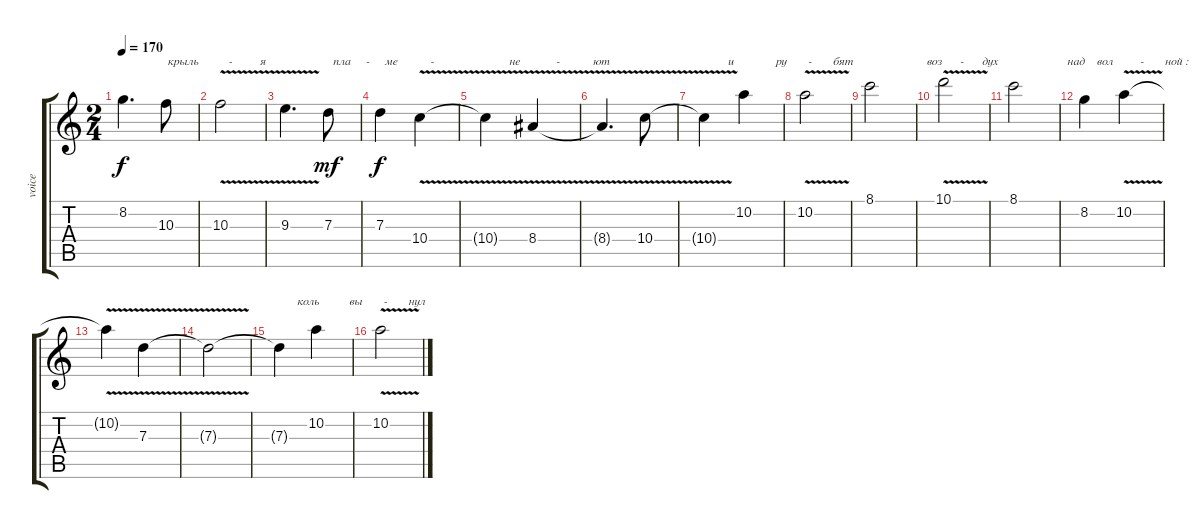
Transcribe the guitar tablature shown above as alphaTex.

\track ("voice" "voice") {instrument synthbass1}
\staff {score tabs}
\tuning (E4 B3 G3 D3 A2 E2) {hide}
\ts (2 4)
\tempo 170
\clef g2
\ks c
8.2.4{d txt "               крыль          -         я" dy f} 10.3.8 |
10.3{v}.2 |
9.3{v}.4{d txt "                пла     -     ме           -"} 7.3.8{dy mf} |
7.3.4{dy f} 10.4{v}.4 |
10.4{t}.4{txt "        не            -           ют"} 8.4{v}.4 |
8.4{t}.4{d} 10.4{v}.8 |
10.4{t}.4{txt "        и              ру       -       бят"} 10.2.4 |
10.2{v}.2 |
8.1.2{txt "                   воз      -      дух"} |
10.1{v}.2 |
8.1.2{txt "                  над    вол         -       ной :"} |
8.2.4 10.2{v}.4 |
10.2{t}.4 7.3{v}.4 |
7.3{t}.2 |
7.3{t}.4{txt "      коль          вы       -       нул"} 10.2.4 |
10.2{v}.2
